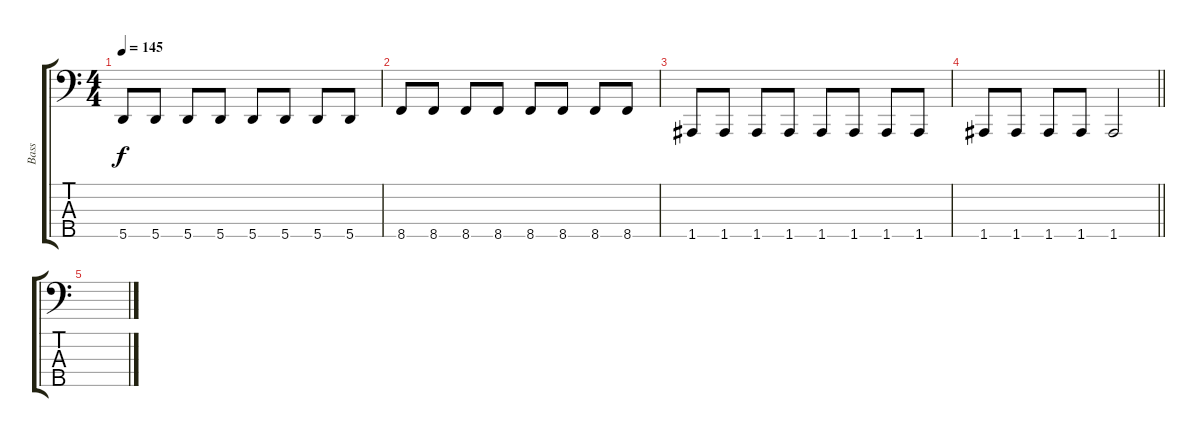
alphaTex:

\track ("Bass" "Bass") {instrument electricbassfinger}
\staff {score tabs}
\tuning (G2 D2 A1 E1 A0) {hide}
\ts (4 4)
\tempo 145
\clef f4
\ks c
5.5.8{dy f} 5.5.8 5.5.8 5.5.8 5.5.8 5.5.8 5.5.8 5.5.8 |
8.5.8 8.5.8 8.5.8 8.5.8 8.5.8 8.5.8 8.5.8 8.5.8 |
1.5.8 1.5.8 1.5.8 1.5.8 1.5.8 1.5.8 1.5.8 1.5.8 |
\barLineRight lightlight
1.5.8 1.5.8 1.5.8 1.5.8 1.5.2 |
\section ("" "")
